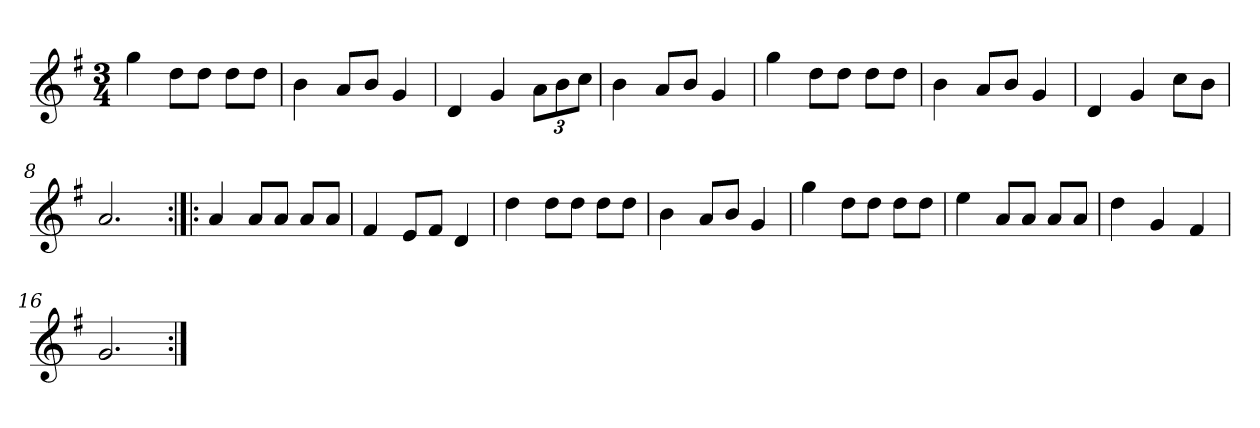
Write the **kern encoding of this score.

**kern
*part1
*staff1
*clefG2
*k[f#]
*G:
*M3/4
*MM120
=1
4gg
8dd\L
8dd\J
8dd\L
8dd\J
=2
4b
8a/L
8b/J
4g
=3
4d
4g
12a\L
12b\
12cc\J
=4
4b
8a/L
8b/J
4g
=5
4gg
8dd\L
8dd\J
8dd\L
8dd\J
=6
4b
8a/L
8b/J
4g
=7
4d
4g
8cc\L
8b\J
=8
2.a
=9:|!|:
4a
8a/L
8a/J
8a/L
8a/J
=10
4f#
8e/L
8f#/J
4d
=11
4dd
8dd\L
8dd\J
8dd\L
8dd\J
=12
4b
8a/L
8b/J
4g
=13
4gg
8dd\L
8dd\J
8dd\L
8dd\J
=14
4ee
8a/L
8a/J
8a/L
8a/J
=15
4dd
4g
4f#
=16
2.g
=:|!
*-
